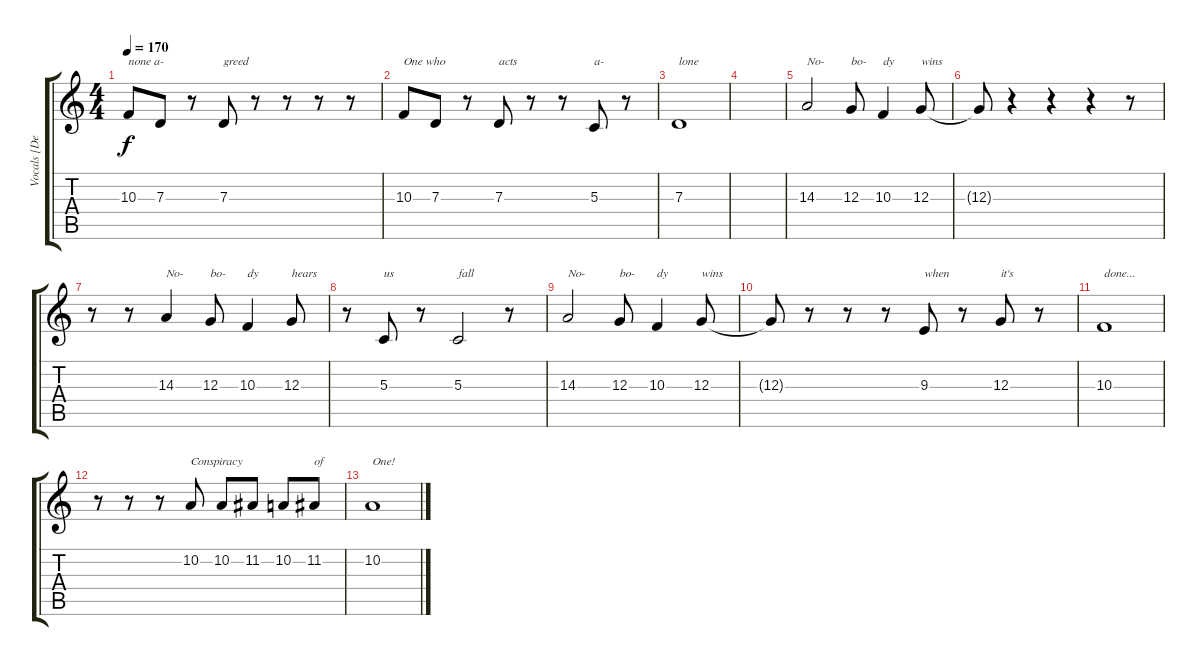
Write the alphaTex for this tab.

\track ("Vocals [Dexter]" "Vocals [De") {instrument lead5charang}
\staff {score tabs}
\tuning (E4 B3 G3 D3 A2 E2) {hide}
\ts (4 4)
\tempo 170
\clef g2
\ks c
10.3.8{txt "none a-" dy f} 7.3.8 r.8 7.3.8{txt "greed"} r.8 r.8 r.8 r.8 |
10.3.8{txt "One who"} 7.3.8 r.8 7.3.8{txt "acts"} r.8 r.8 5.3.8{txt "a-"} r.8 |
7.3.1{txt "lone"} |
|
14.3.2{txt "No-"} 12.3.8{txt "bo-"} 10.3.4{txt "dy"} 12.3.8{txt "wins"} |
12.3{t}.8 r.4 r.4 r.4 r.8 |
r.8 r.8 14.3.4{txt "No-"} 12.3.8{txt "bo-"} 10.3.4{txt "dy"} 12.3.8{txt "hears"} |
r.8 5.3.8{txt "us"} r.8 5.3.2{txt "fall"} r.8 |
14.3.2{txt "No-"} 12.3.8{txt "bo-"} 10.3.4{txt "dy"} 12.3.8{txt "wins"} |
12.3{t}.8 r.8 r.8 r.8 9.3.8{txt "when"} r.8 12.3.8{txt "it's"} r.8 |
10.3.1{txt "done..."} |
r.8 r.8 r.8 10.2.8{txt "Conspiracy"} 10.2.8 11.2.8 10.2.8 11.2.8{txt "of"} |
10.2.1{txt "One!"}
